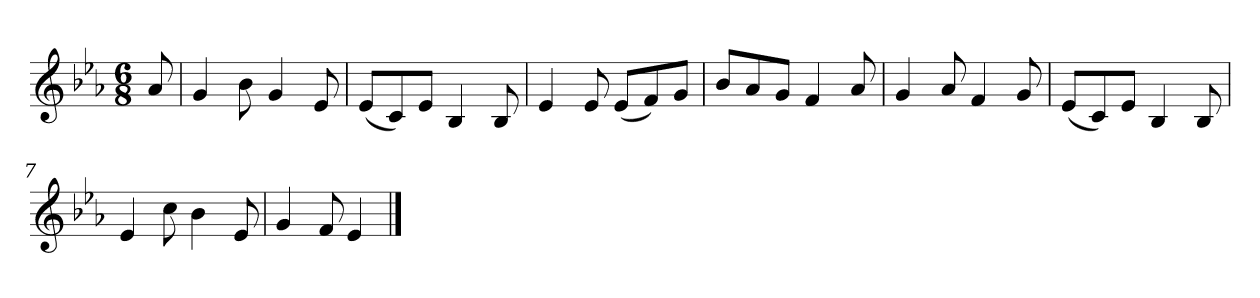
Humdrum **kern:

**kern
*part1
*staff1
*clefG2
*k[b-e-a-]
*E-:
*M6/8
*MM92
=
8a-
=1
4g
8b-
4g
8e-
=2
(8e-/L
8c/)
8e-/J
4B-
8B-
=3
4e-
8e-
(8e-/L
8f/)
8g/J
=4
8b-/L
8a-/
8g/J
4f
8a-
=5
4g
8a-
4f
8g
=6
(8e-/L
8c/)
8e-/J
4B-
8B-
=7
4e-
8cc
4b-
8e-
=8
4g
8f
4e-
==
*-
